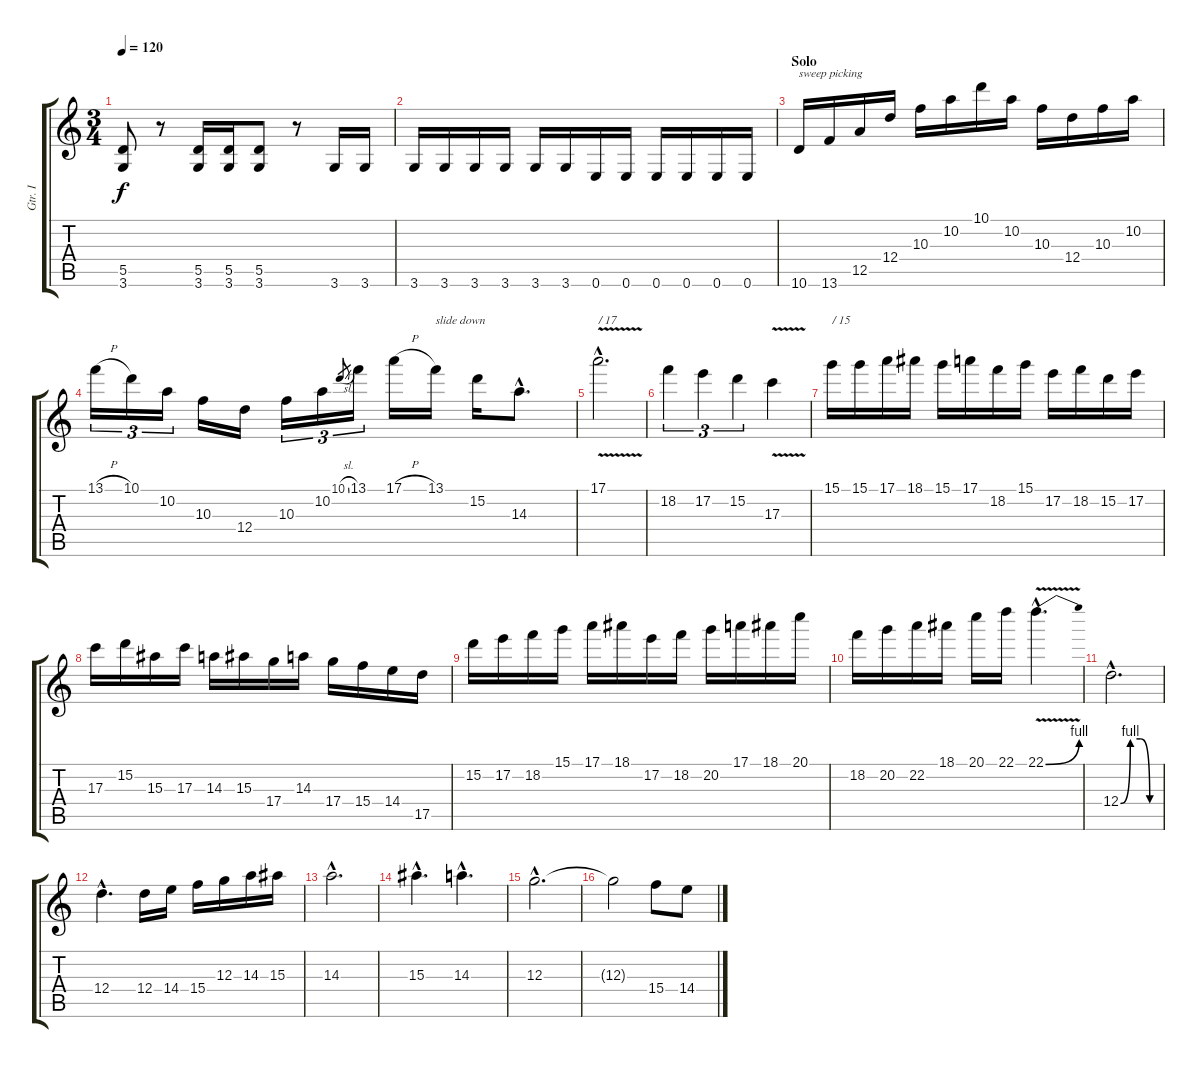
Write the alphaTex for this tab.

\track ("Gtr. I" "Gtr. I") {instrument distortionguitar}
\staff {score tabs}
\tuning (E4 B3 G3 D3 A2 E2) {hide}
\ts (3 4)
\tempo 120
\clef g2
\ks c
(5.5 3.6).8{dy f} r.8 (5.5 3.6).16 (5.5 3.6).16 (5.5 3.6).8 r.8 3.6.16 3.6.16 |
3.6.16 3.6.16 3.6.16 3.6.16 3.6.16 3.6.16 0.6.16 0.6.16 0.6.16 0.6.16 0.6.16 0.6.16 |
\section ("" "Solo")
10.6.16{txt "sweep picking"} 13.6.16 12.5.16 12.4.16 10.3.16 10.2.16 10.1.16 10.2.16 10.3.16 12.4.16 10.3.16 10.2.16 |
13.1{h}.16{tu (3 2)} 10.1.16{tu (3 2)} 10.2.16{tu (3 2)} 10.3.16 12.4.16 10.3.16{tu (3 2)} 10.2.16{tu (3 2)} 10.1{sl}.8{gr} 13.1.16{tu (3 2)} 17.1{h}.16 13.1.16{txt "slide down"} 15.2.16 14.3{hac}.8{d} |
17.1{v hac}.2{d txt "/ 17"} |
18.2.4{tu (3 2)} 17.2.4{tu (3 2)} 15.2.4{tu (3 2)} 17.3{v}.4 |
15.1.16{txt "/ 15"} 15.1.16 17.1.16 18.1.16 15.1.16 17.1.16 18.2.16 15.1.16 17.2.16 18.2.16 15.2.16 17.2.16 |
17.3.16 15.2.16 15.3.16 17.3.16 14.3.16 15.3.16 17.4.16 14.3.16 17.4.16 15.4.16 14.4.16 17.5.16 |
15.2.16 17.2.16 18.2.16 15.1.16 17.1.16 18.1.16 17.2.16 18.2.16 20.2.16 17.1.16 18.1.16 20.1.16 |
18.2.16 20.2.16 22.2.16 18.1.16 20.1.16 22.1.16 22.1{be (bend 0 0 60 4) v hac}.4{d} |
12.4{be (custom 0 0 15 4 30 4 45 0 60 0) hac}.2{d} |
12.4{hac}.4{d} 12.4.16 14.4.16 15.4.16 12.3.16 14.3.16 15.3.16 |
14.3{hac}.2{d} |
15.3{hac}.4{d} 14.3{hac}.4{d} |
12.3{hac}.2{d} |
12.3{t}.2 15.4.8 14.4.8
